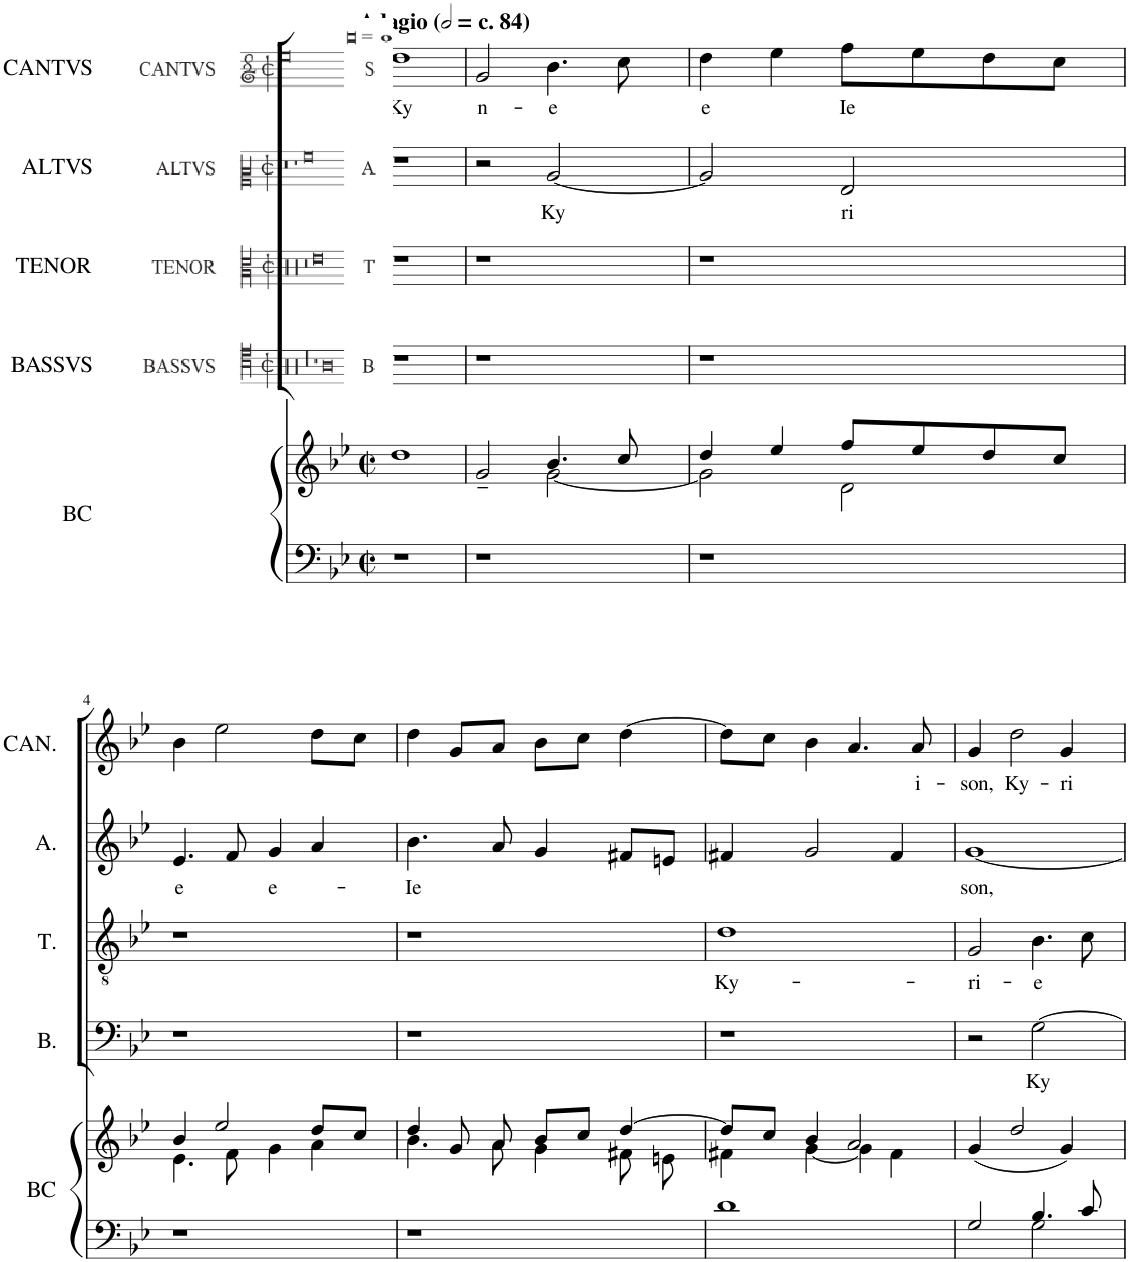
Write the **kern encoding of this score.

**kern	**kern	**kern	**text	**kern	**text	**kern	**text	**kern	**text
*part5	*part5	*part4	*part4	*part3	*part3	*part2	*part2	*part1	*part1
*staff6	*staff5	*staff4	*staff4	*staff3	*staff3	*staff2	*staff2	*staff1	*staff1
*I"BC	*	*I"BASSVS	*	*I"TENOR	*	*I"ALTVS	*	*I"CANTVS	*
*I'BC	*	*I'B.	*	*I'T.	*	*I'A.	*	*I'CAN.	*
*clefF4	*clefG2	*clefF4	*	*clefGv2	*	*clefG2	*	*clefG2	*
*	*	*Trd4c7	*	*	*	*	*	*	*
*k[b-e-]	*k[b-e-]	*k[b-e-]	*	*k[b-e-]	*	*k[b-e-]	*	*k[b-e-]	*
*M2/2	*M2/2	*M2/2	*	*M2/2	*	*M2/2	*	*M2/2	*
*met(c|)	*met(c|)	*met(c|)	*	*met(c|)	*	*met(c|)	*	*met(c|)	*
=1	=1	=1	=1	=1	=1	=1	=1	=1	=1
!	!	!	!	!	!	!	!	!LO:TX:a:B:t=Adagio (	!
!	!	!	!	!	!	!	!	!LO:TX:a:B:t=c. 84)	!
!	!	!	!	!	!	!	!	!	!LO:LY:b
1r	1dd	1r	.	1r	.	1r	.	1dd	Ky
=2	=2	=2	=2	=2	=2	=2	=2	=2	=2
*	*^	*	*	*	*	*	*	*	*
!	!	!	!	!	!	!	!	!	!	!LO:LY:b
1r	2g~/	2ryy	1r	.	1r	.	2r	.	2g/	n-
!	!	!	!	!	!	!	!	!LO:LY:b	!	!LO:LY:b
.	4.b-/	[2g\	.	.	.	.	[2g/	Ky	4.b-\	-e
.	8cc/	.	.	.	.	.	.	.	8cc\	.
=3	=3	=3	=3	=3	=3	=3	=3	=3	=3	=3
!	!	!	!	!	!	!	!	!	!	!LO:LY:b
1r	4dd/	2g\]	1r	.	1r	.	2g/]	.	4dd\	e
.	4ee-/	.	.	.	.	.	.	.	4ee-\	.
!	!	!	!	!	!	!	!	!LO:LY:b	!	!LO:LY:b
.	8ff/L	2d\	.	.	.	.	2d/	ri	8ff\L	Ie
.	8ee-/	.	.	.	.	.	.	.	8ee-\	.
.	8dd/	.	.	.	.	.	.	.	8dd\	.
.	8cc/J	.	.	.	.	.	.	.	8cc\J	.
!!LO:LB:g=z
=4	=4	=4	=4	=4	=4	=4	=4	=4	=4	=4
!	!	!	!	!	!	!	!	!LO:LY:b	!	!
1r	4b-/	4.e-\	1r	.	1r	.	4.e-/	e	4b-\	.
.	2ee-/	.	.	.	.	.	.	.	2ee-\	.
.	.	8f\	.	.	.	.	8f/	.	.	.
!	!	!	!	!	!	!	!	!LO:LY:b	!	!
.	.	4g\	.	.	.	.	4g/	e-	.	.
.	8dd/L	4a\	.	.	.	.	4a/	.	8dd\L	.
.	8cc/J	.	.	.	.	.	.	.	8cc\J	.
=5	=5	=5	=5	=5	=5	=5	=5	=5	=5	=5
!	!	!	!	!	!	!	!	!LO:LY:b	!	!
1r	4dd/	4.b-\	1r	.	1r	.	4.b-\	-Ie	4dd\	.
.	8g/	.	.	.	.	.	.	.	8g/L	.
.	8a/	8a\	.	.	.	.	8a/	.	8a/J	.
.	8b-/L	4g\	.	.	.	.	4g/	.	8b-\L	.
.	8cc/J	.	.	.	.	.	.	.	8cc\J	.
.	[4dd/	8f#X\	.	.	.	.	8f#X/L	.	[4dd\	.
.	.	8en\	.	.	.	.	8en/J	.	.	.
=6	=6	=6	=6	=6	=6	=6	=6	=6	=6	=6
!	!	!	!	!	!	!LO:LY:b	!	!	!	!
1d	8dd/L]	4f#X\	1r	.	1d	Ky-	4f#X/	.	8dd\L]	.
.	8cc/J	.	.	.	.	.	.	.	8cc\J	.
.	4b-/	[4g\	.	.	.	.	2g/	.	4b-\	.
.	2a/	4g\]	.	.	.	.	.	.	4.a/	.
.	.	4f#\	.	.	.	.	4f#/	.	.	.
!	!	!	!	!	!	!	!	!	!	!LO:LY:b
.	.	.	.	.	.	.	.	.	8a/	i-
*	*v	*v	*	*	*	*	*	*	*	*
=7	=7	=7	=7	=7	=7	=7	=7	=7	=7
*^	*	*	*	*	*	*	*	*	*
!	!	!	!	!	!	!LO:LY:b	!	!LO:LY:b	!	!LO:LY:b
2G/	2ryy	(4g/	2r	.	2G/	-ri-	[1g	son,	4g/	-son,
!	!	!	!	!	!	!	!	!	!	!LO:LY:b
.	.	2dd/	.	.	.	.	.	.	2dd\	Ky-
!	!	!	!	!LO:LY:b	!	!LO:LY:b	!	!	!	!
4.B-/	2G\	.	[2G\	Ky	4.B-\	-e	.	.	.	.
!	!	!	!	!	!	!	!	!	!	!LO:LY:b
.	.	4g/)	.	.	.	.	.	.	4g/	-ri
8c/	.	.	.	.	8c\	.	.	.	.	.
*v	*v	*	*	*	*	*	*	*	*	*
=	=	=	=	=	=	=	=	=	=
*-	*-	*-	*-	*-	*-	*-	*-	*-	*-
